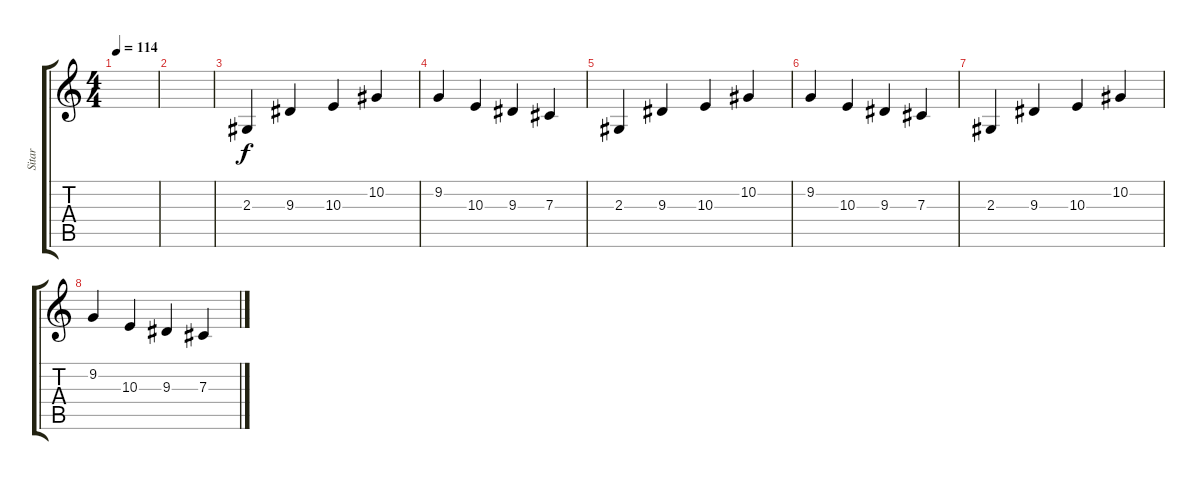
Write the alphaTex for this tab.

\track ("Sitar" "Sitar") {instrument sitar}
\staff {score tabs}
\tuning (Eb4 Bb3 Gb3 Db3 Ab2 Eb2) {hide}
\ts (4 4)
\tempo 114
\clef g2
\ks c
|
|
2.3.4 9.3.4 10.3.4 10.2.4 |
9.2.4 10.3.4 9.3.4 7.3.4 |
2.3.4 9.3.4 10.3.4 10.2.4 |
9.2.4 10.3.4 9.3.4 7.3.4 |
2.3.4 9.3.4 10.3.4 10.2.4 |
9.2.4 10.3.4 9.3.4 7.3.4
